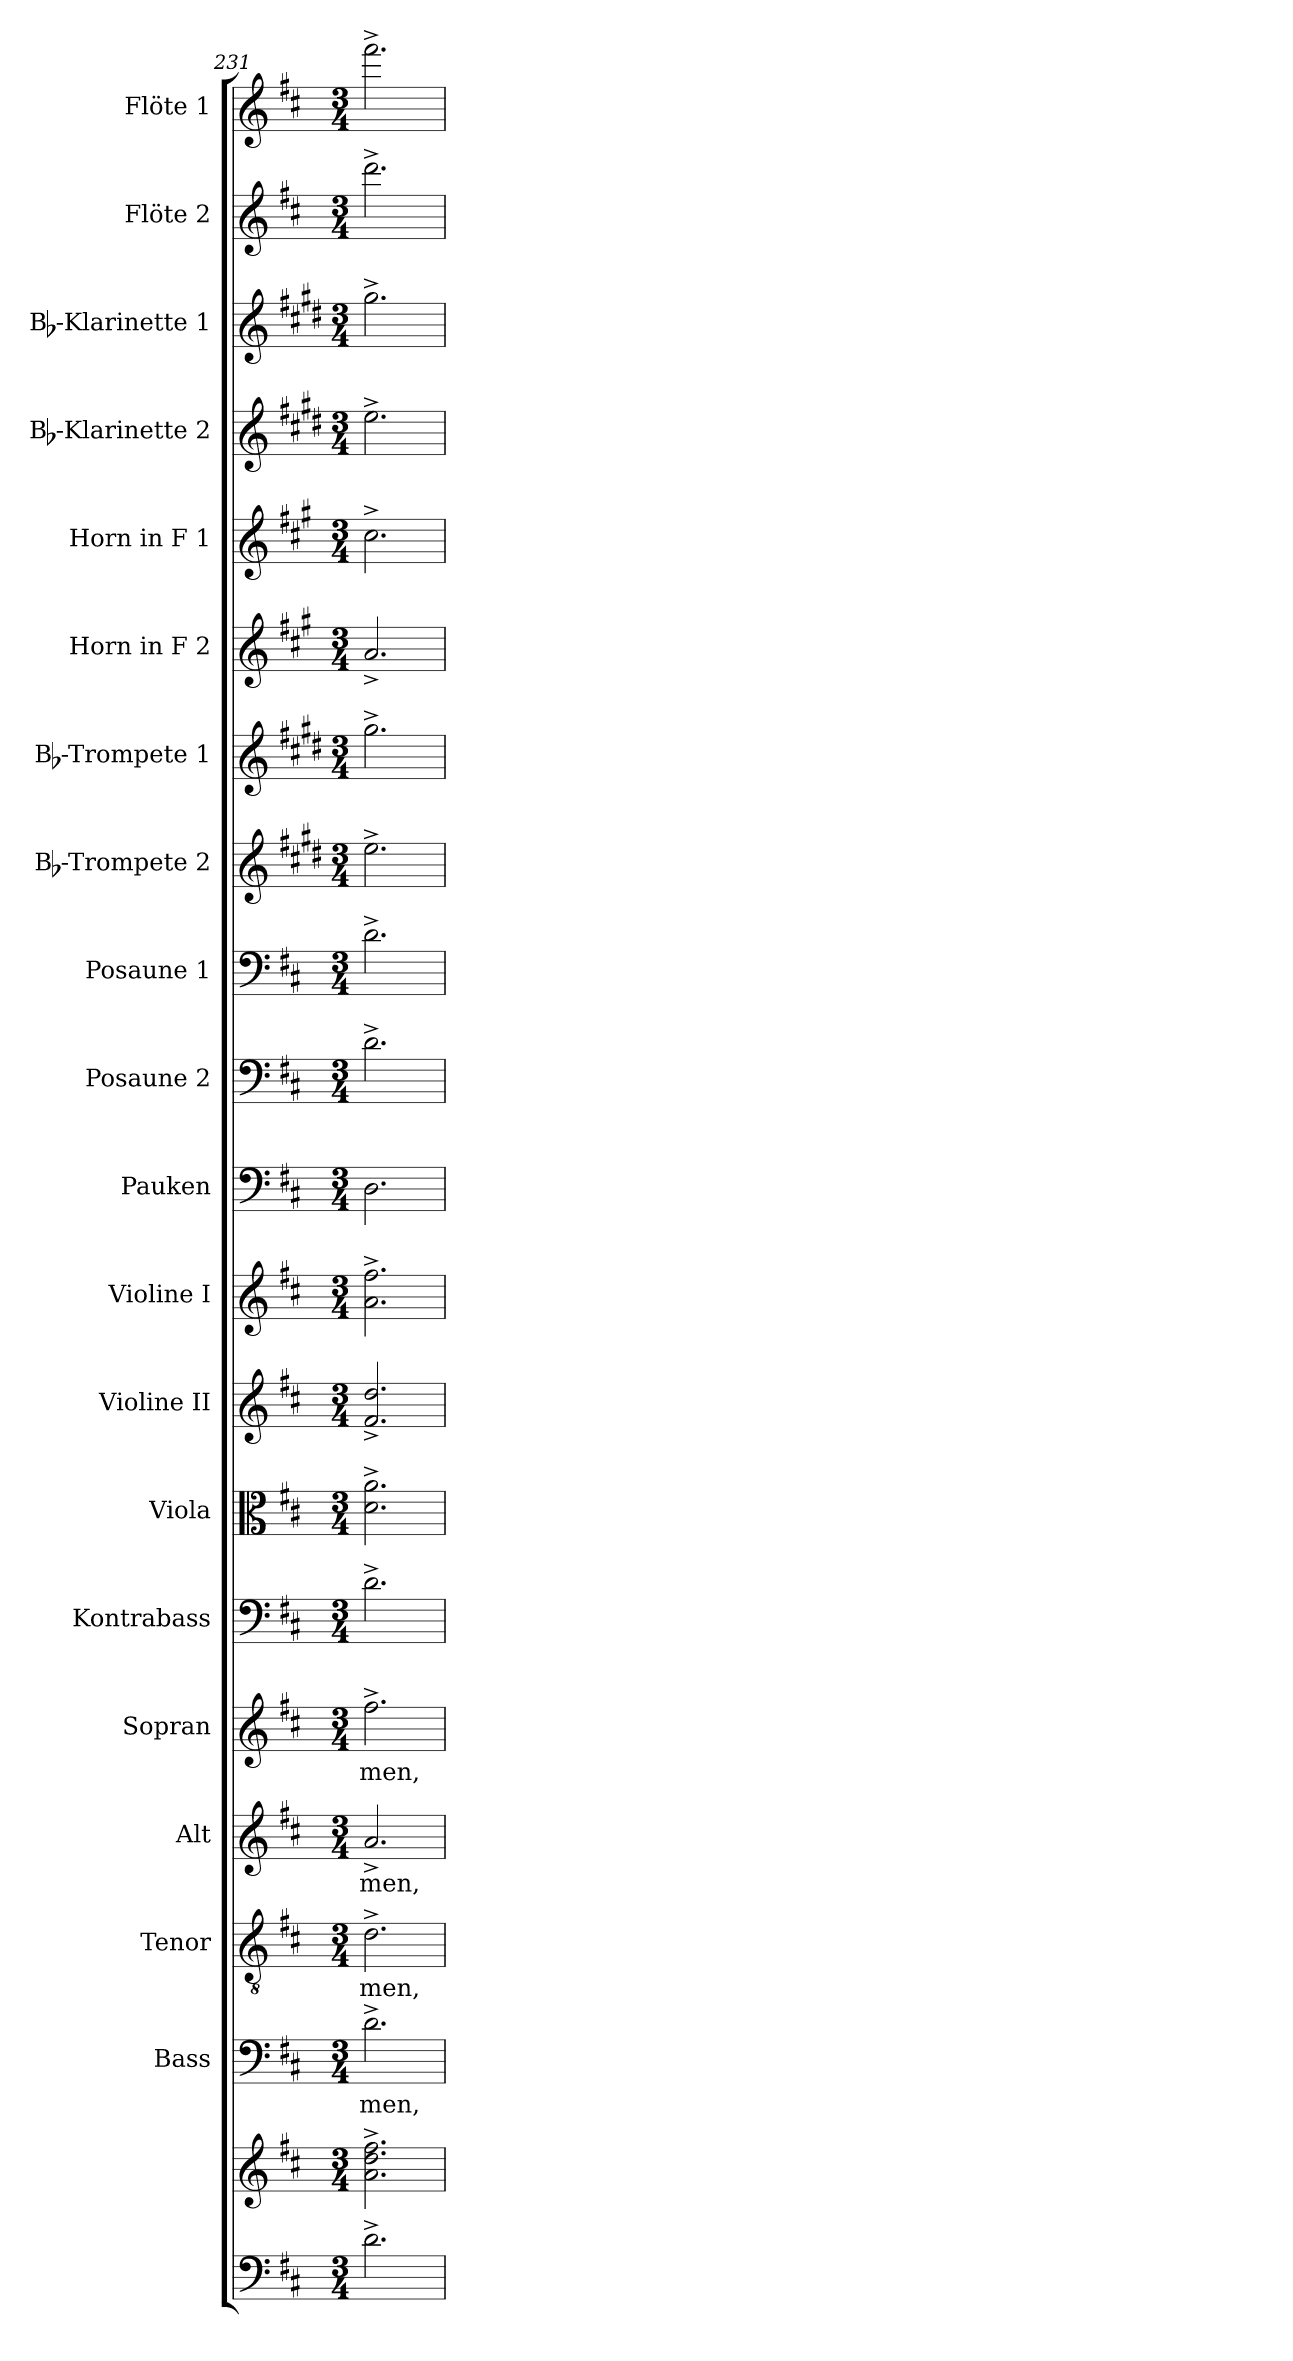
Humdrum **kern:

**kern	**kern	**kern	**text	**kern	**text	**kern	**text	**kern	**text	**kern	**kern	**kern	**kern	**kern	**kern	**kern	**kern	**kern	**kern	**kern	**kern	**kern	**kern	**kern
*part20	*part20	*part19	*part19	*part18	*part18	*part17	*part17	*part16	*part16	*part15	*part14	*part13	*part12	*part11	*part10	*part9	*part8	*part7	*part6	*part5	*part4	*part3	*part2	*part1
*staff21	*staff20	*staff19	*staff19	*staff18	*staff18	*staff17	*staff17	*staff16	*staff16	*staff15	*staff14	*staff13	*staff12	*staff11	*staff10	*staff9	*staff8	*staff7	*staff6	*staff5	*staff4	*staff3	*staff2	*staff1
*	*	*I"Bass	*	*I"Tenor	*	*I"Alt	*	*I"Sopran	*	*I"Kontrabass	*I"Viola	*I"Violine II	*I"Violine I	*I"Pauken	*I"Posaune 2	*I"Posaune 1	*I"Bb-Trompete 2	*I"Bb-Trompete 1	*I"Horn in F 2	*I"Horn in F 1	*I"Bb-Klarinette 2	*I"Bb-Klarinette 1	*I"Flöte 2	*I"Flöte 1
*	*	*I'B.	*	*I'T.	*	*I'A.	*	*I'S.	*	*I'Kb.	*I'Vla.	*I'Vl. II	*I'Vl. I	*I'Pk.	*I'Pos. 2	*I'Pos. 1	*I'Bb Trp. 2	*I'Bb Trp. 1	*	*	*I'Bb Kl. 2	*I'Bb Kl. 1	*I'Fl. 2	*I'Fl. 1
*clefF4	*clefG2	*clefF4	*	*clefGv2	*	*clefG2	*	*clefG2	*	*clefF4	*clefC3	*clefG2	*clefG2	*clefF4	*clefF4	*clefF4	*clefG2	*clefG2	*clefG2	*clefG2	*clefG2	*clefG2	*clefG2	*clefG2
*	*	*	*	*	*	*	*	*	*	*ITrd7c12	*	*	*	*	*	*	*ITrd1c2	*ITrd1c2	*ITrd4c7	*ITrd4c7	*ITrd1c2	*ITrd1c2	*	*
*k[f#c#]	*k[f#c#]	*k[f#c#]	*	*k[f#c#]	*	*k[f#c#]	*	*k[f#c#]	*	*k[f#c#]	*k[f#c#]	*k[f#c#]	*k[f#c#]	*k[f#c#]	*k[f#c#]	*k[f#c#]	*k[f#c#]	*k[f#c#]	*k[f#c#]	*k[f#c#]	*k[f#c#]	*k[f#c#]	*k[f#c#]	*k[f#c#]
*D:	*D:	*D:	*	*D:	*	*D:	*	*D:	*	*D:	*D:	*D:	*D:	*D:	*D:	*D:	*D:	*D:	*D:	*D:	*D:	*D:	*D:	*D:
*M3/4	*M3/4	*M3/4	*	*M3/4	*	*M3/4	*	*M3/4	*	*M3/4	*M3/4	*M3/4	*M3/4	*M3/4	*M3/4	*M3/4	*M3/4	*M3/4	*M3/4	*M3/4	*M3/4	*M3/4	*M3/4	*M3/4
=231	=231	=231	=231	=231	=231	=231	=231	=231	=231	=231	=231	=231	=231	=231	=231	=231	=231	=231	=231	=231	=231	=231	=231	=231
!	!	!	!LO:LY:b	!	!LO:LY:b	!	!LO:LY:b	!	!LO:LY:b	!	!	!	!	!	!	!	!	!	!	!	!	!	!	!
2.d^>\	2.a\^> 2.dd\^> 2.ff#\^>	2.d^>\	-men,	2.d^>\	-men,	2.a^</	-men,	2.ff#^>\	-men,	2.D^>\	2.d\^> 2.a\^>	2.f#/^< 2.dd/^<	2.a\^> 2.ff#\^>	2.D\	2.d^>\	2.d^>\	2.dd^>\	2.ff#^>\	2.d^</	2.f#^>\	2.dd^>\	2.ff#^>\	2.ddd^>\	2.fff#^>\
=	=	=	=	=	=	=	=	=	=	=	=	=	=	=	=	=	=	=	=	=	=	=	=	=
*-	*-	*-	*-	*-	*-	*-	*-	*-	*-	*-	*-	*-	*-	*-	*-	*-	*-	*-	*-	*-	*-	*-	*-	*-
